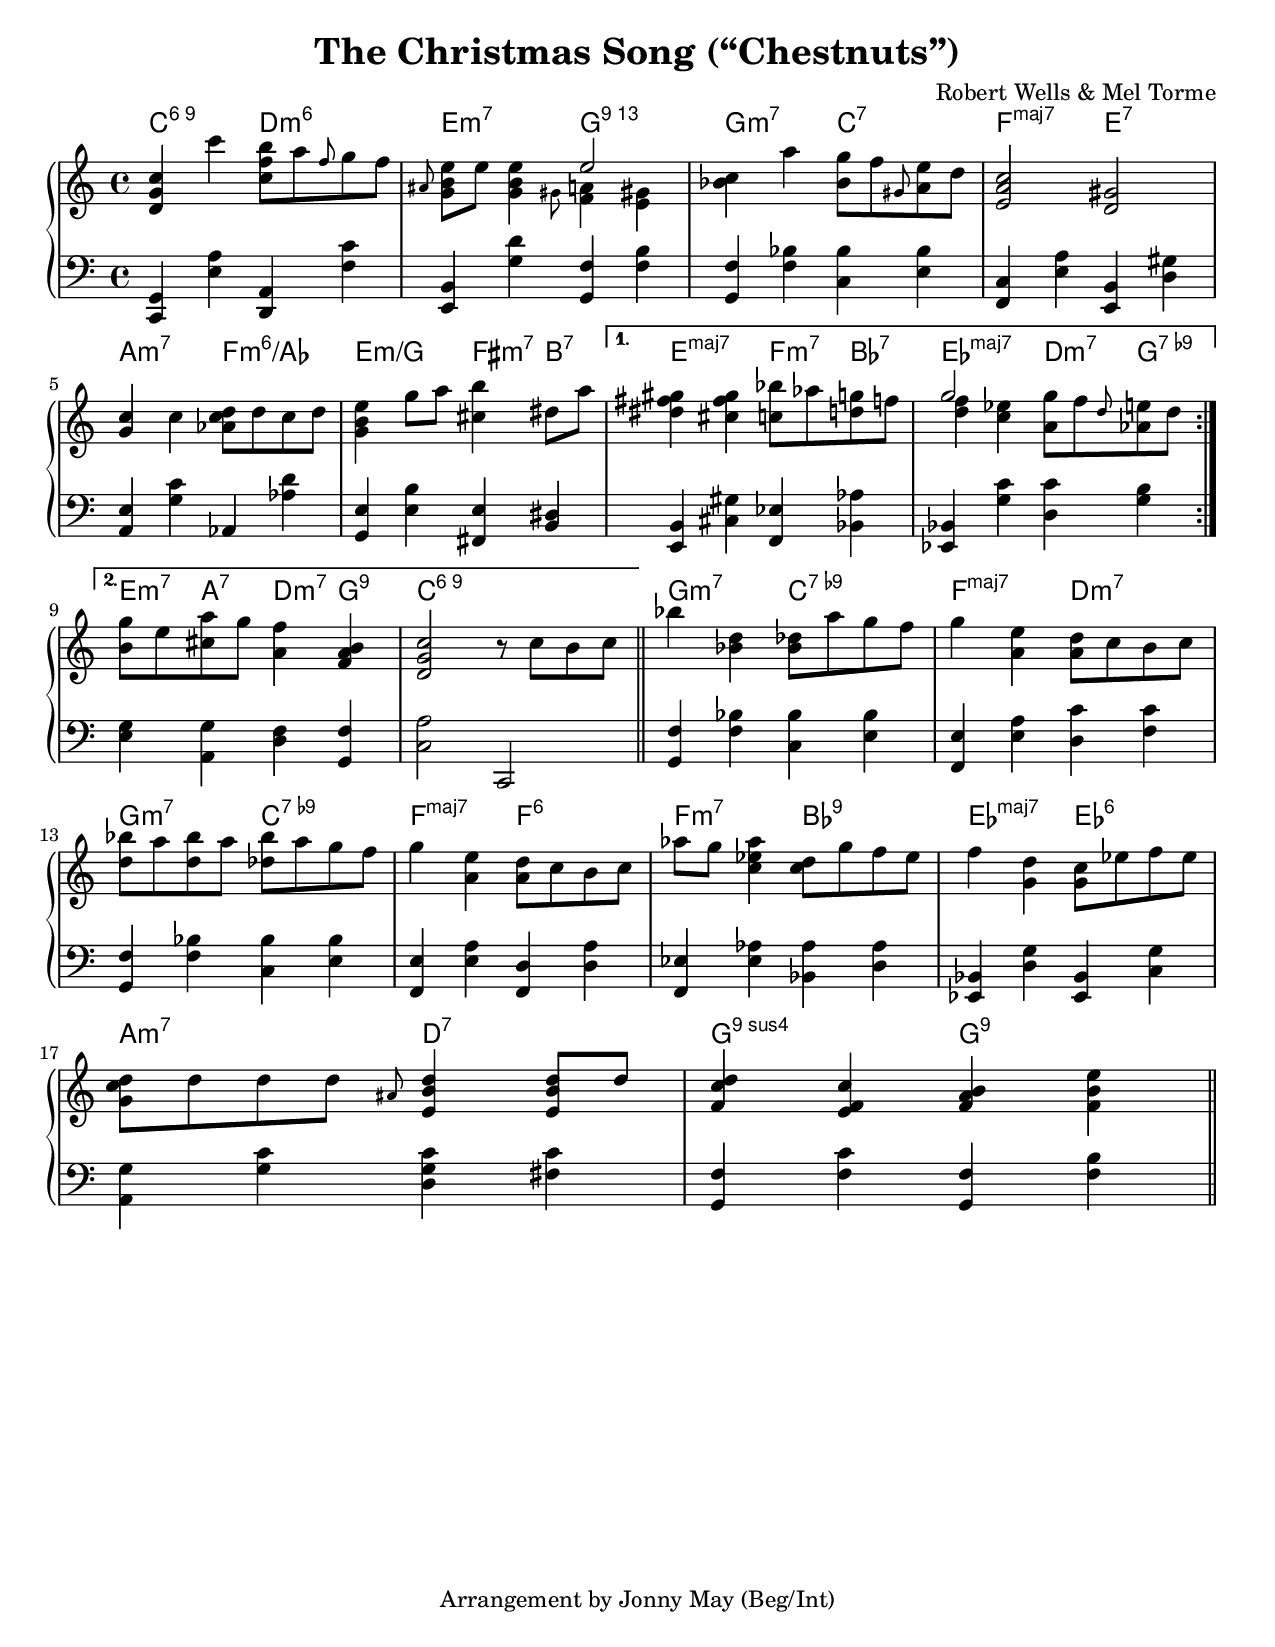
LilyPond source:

\version "2.20.0"
\language "english"
\pointAndClickOff

#(set-default-paper-size "letter")

\paper {
  indent = 0
}

\header {
  title = "The Christmas Song (“Chestnuts”)"
  composer = "Robert Wells & Mel Torme"
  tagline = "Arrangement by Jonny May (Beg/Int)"
}

accf = \accidentalStyle forget
accd = \accidentalStyle default

<<

  \chords {
    \set chordChanges = ##t    
    \set majorSevenSymbol = "maj7"

    \repeat volta 2 {
      c2:6.9
      d:m6 |
      e:m7
      g:13 |
      g:m7
      c:7 |
      f:maj7
      e:7 |
      \break
      
      a:m7
      f:m6/af |
      e:m/g
      fs4:m7 b:7 |
    }
    \alternative {
      {
        e2:maj7
        f4:m7 bf:7 |
        ef2:maj7
        d4:m7 g:7.9- |
        \break
      }
      {
        e4:m7 a:7
        d:m7 g:9 |
        c1:6.9 |
      }
    }

    g2:m7
    c:7.9- |
    f:maj7
    d:m7 |
    \break

    g:m7
    c:7.9- |
    f:maj7
    f:6 |
    f:m7
    bf:9 |
    ef:maj7
    ef:6 |
    \break

    a:m7
    d:7 |
    g:9sus4
    g:9 |
    \break
  }

  \new PianoStaff <<
    \new Staff = "upper" {
      \clef treble
      \key c \major
      \time 4/4
      \relative c' {
        \repeat volta 2 {
          <d g c>4 c''
          <c, f b>8 a' \grace f g f |
          \grace as, <e' b g> e <e b g>4
          <<
            e2
            \\
            { \grace gs,8 <f a>4 \accf <e gs> \accd }
          >> |
          <c' bf> a'
          <g bf,>8 f \grace gs, <e' a,> d |
          <c a e>2
          <gs d> |
          \break

          <g c>4 c
          <d c af>8 d c d |
          <e b g>4 g8 a
          <b cs,>4 ds,8 a' |
        }
        \alternative {
          {
            <gs fs ds>4 <gs fs cs>
            <bf c,>8 af <g d> f |
            <<
              g2
              \\
              { <f d>4 <ef c> }
            >>
            <g a,>8 f \grace d <e af,> d |
            \break
          }
          {
            <g b,>8 e <a cs,>
            g <f a,>4 <b, a f> |
            <c g d>2
            r8 c b c |
            \bar "||"
          }
        }

        bf'4 <d, bf>
        <df bf>8 a' g f |
        g4 <e a,>
        <d a>8 c b c |
        \break

        <bf' d,>8 a <bf d,> a
        <bf df,> a g f |
        g4 <e a,>
        <d a>8 c b c |
        af'8 g <af ef c>4
        <d, c>8 g f ef |
        f4 <d g,>
        <c g>8 ef f ef |
        \break

        <d c g>8 d d d
        \grace as <d b e,>4 <d b e,>8 d |
        <d c f,>4 <c f, e>
        <b a f> <e b f> |
        \bar "||"
        \break
      }
    }

    \new Staff = "lower" {
      \clef bass

      \fixed c, {
        \repeat volta 2 { 
          <c g>4 <e' a'>
          <d a> <f' c''> |
          <e b> <g' d''>
          <g f'> <f' b'> |
          <g f'> <f' bf'>
          <c' bf'> <e' bf'> |
          <f c'> <e' a'>
          <e b> <d' gs'> |
          \break

          <a e'> <g' c''>
          af <af' d''> |
          <g e'> <e' b'>
          <fs e'> <b ds'> |
        }
        \alternative {
          {
            <e b> <cs' gs'>
            <f ef'> <bf af'> |
            <ef bf> <g' c''>
            <d' c''> <g' b'> |
            \break
          }
          {
            <e' g'> <a g'>
            <d' f'> <g f'> |
            <c' a'>2
            c
            \bar "||"
          }
        }

        <g f'>4 <f' bf'>
        <c' bf'> <e' bf'> |
        <f e'> <e' a'>
        <d' c''> <f' c''> |
        \break

        <g f'> <f' bf'>
        <c' bf'> <e' bf'> |
        <f e'> <e' a'>
        <f d'> <d' a'> |
        <f ef'> <ef' af'>
        <bf af'> <d' af'> |
        <ef bf> <d' g'>
        <ef bf> <c' g'> |
        \break

        <a g'> <g' c''>
        <d' g' c''> <fs' c''> |
        <g f'> <f' c''>
        <g f'> <f' b'> |
        \bar "||"
        \break
      }
    }
  >>

>>
  
